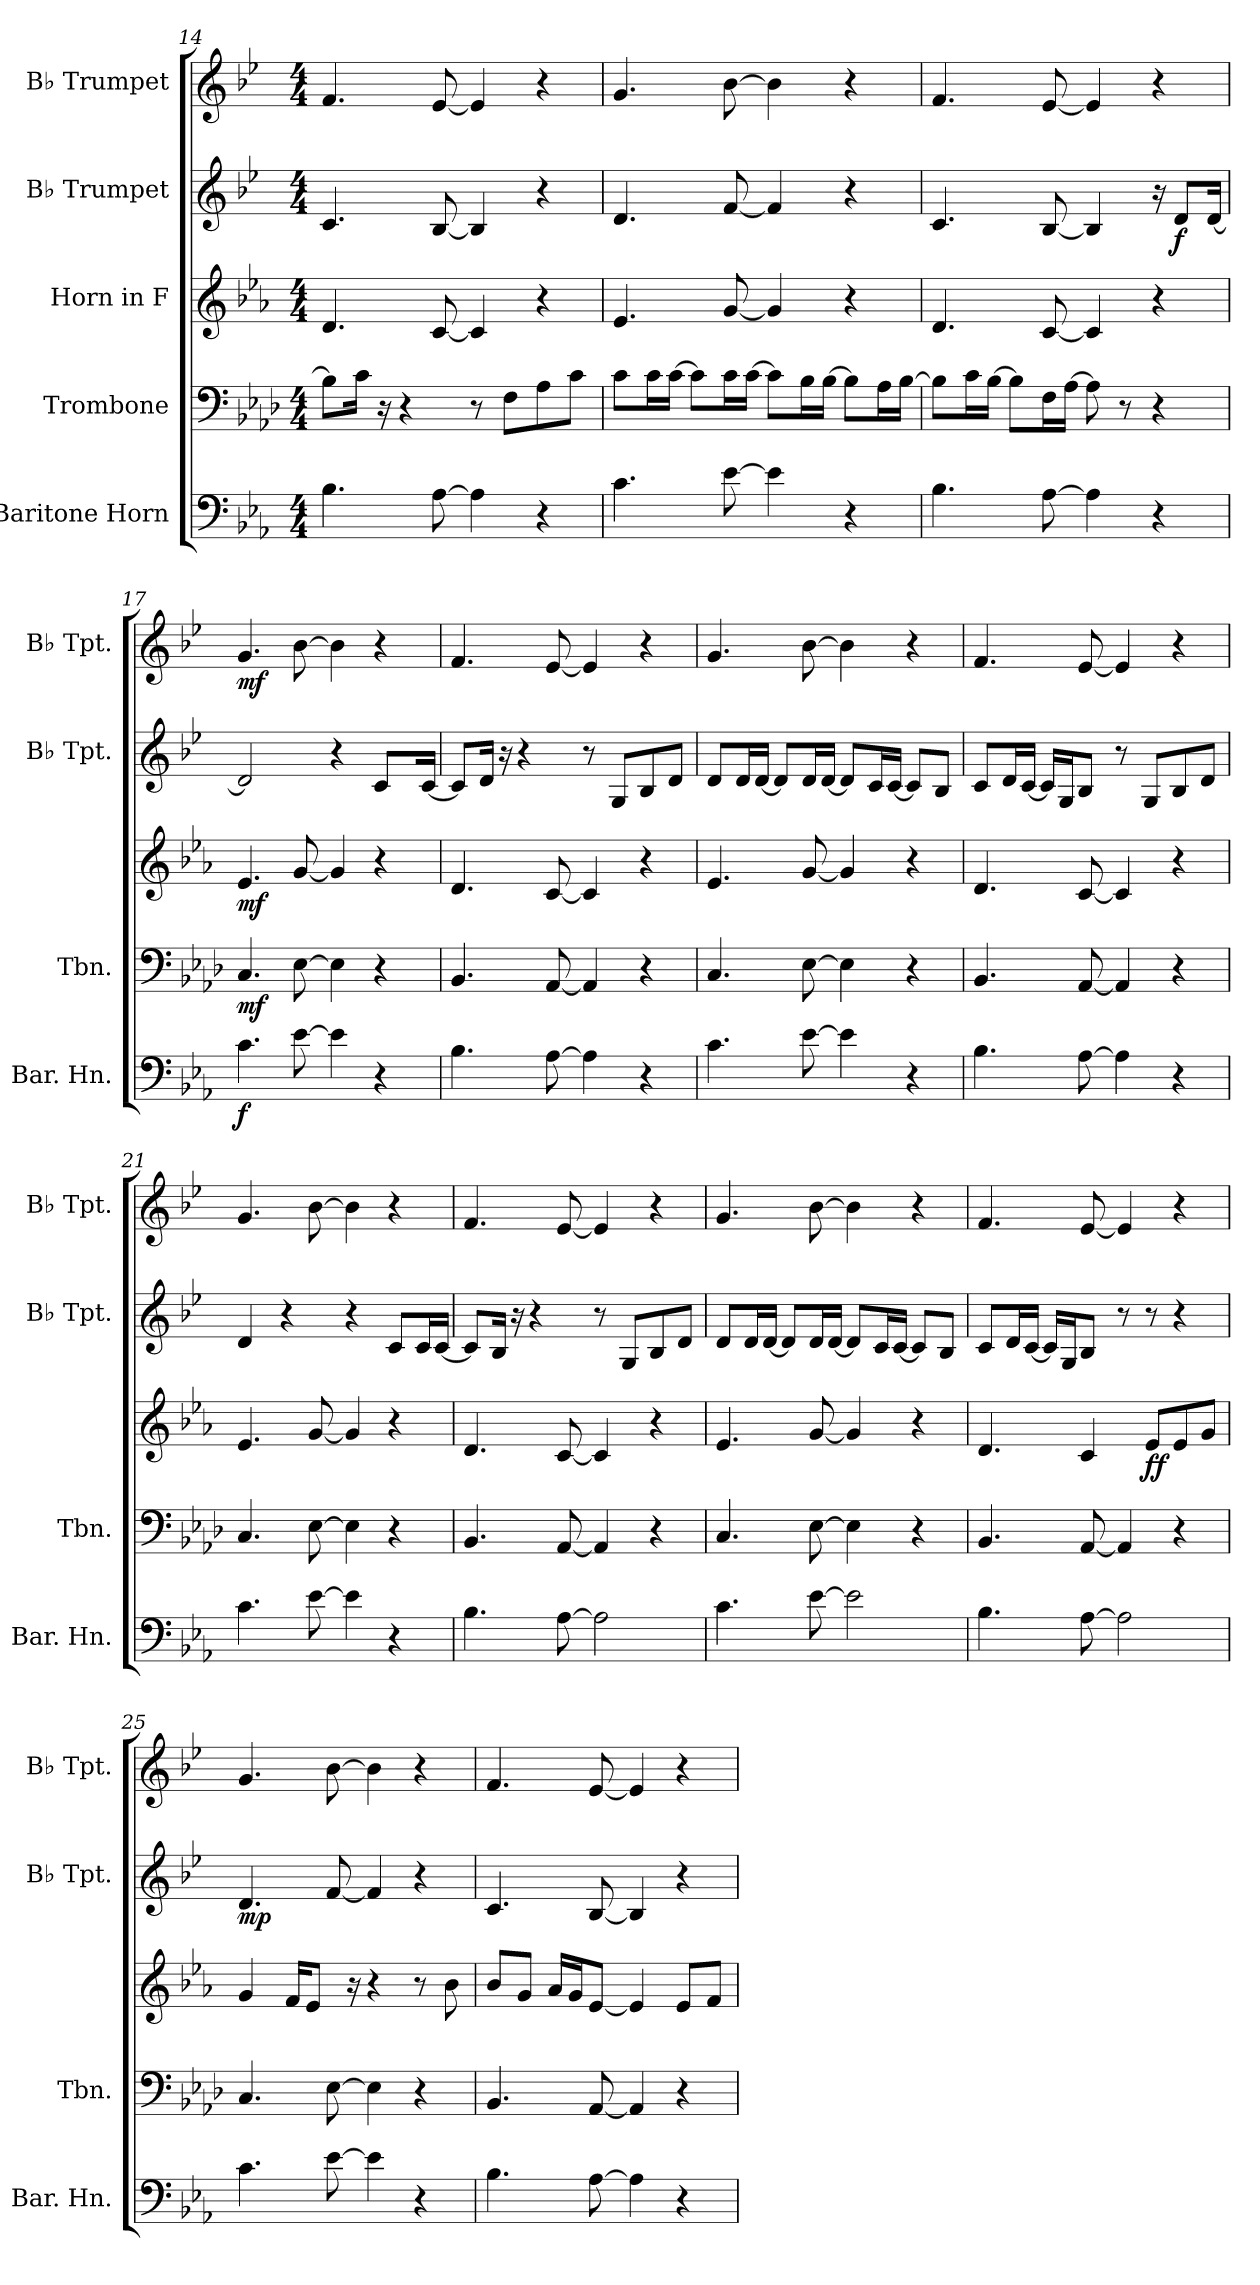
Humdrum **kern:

**kern	**dynam	**kern	**dynam	**kern	**dynam	**kern	**dynam	**kern	**dynam
*part5	*part5	*part4	*part4	*part3	*part3	*part2	*part2	*part1	*part1
*staff5	*staff5	*staff4	*staff4	*staff3	*staff3	*staff2	*staff2	*staff1	*staff1
*I"Baritone Horn	*	*I"Trombone	*	*I"Horn in F	*	*I"B♭ Trumpet	*	*I"B♭ Trumpet	*
*I'Bar. Hn.	*	*I'Tbn.	*	*	*	*I'B♭ Tpt.	*	*I'B♭ Tpt.	*
!!LO:LB:g=z
*clefF4	*	*clefF4	*	*clefG2	*	*clefG2	*	*clefG2	*
*ITrd4c7	*	*	*	*ITrd4c7	*	*ITrd1c2	*	*ITrd1c2	*
*k[b-e-a-d-]	*	*k[b-e-a-d-]	*	*k[b-e-a-d-]	*	*k[b-e-a-d-]	*	*k[b-e-a-d-]	*
*M4/4	*	*M4/4	*	*M4/4	*	*M4/4	*	*M4/4	*
=14	=14	=14	=14	=14	=14	=14	=14	=14	=14
4.E-\	.	8B-\L]	.	4.G/	.	4.B-/	.	4.e-/	.
.	.	16c\Jk	.	.	.	.	.	.	.
.	.	16r	.	.	.	.	.	.	.
.	.	4r	.	.	.	.	.	.	.
[8D-\	.	.	.	[8F/	.	[8A-/	.	[8d-/	.
4D-\]	.	8r	.	4F/]	.	4A-/]	.	4d-/]	.
.	.	8F\L	.	.	.	.	.	.	.
4r	.	8A-\	.	4r	.	4r	.	4r	.
.	.	8c\J	.	.	.	.	.	.	.
=15	=15	=15	=15	=15	=15	=15	=15	=15	=15
4.F\	.	8c\L	.	4.A-/	.	4.c/	.	4.f/	.
.	.	16c\L	.	.	.	.	.	.	.
.	.	[16c\JJ	.	.	.	.	.	.	.
.	.	8c\L]	.	.	.	.	.	.	.
[8A-\	.	16c\L	.	[8c/	.	[8e-/	.	[8a-\	.
.	.	[16c\JJ	.	.	.	.	.	.	.
4A-\]	.	8c\L]	.	4c/]	.	4e-/]	.	4a-\]	.
.	.	16B-\L	.	.	.	.	.	.	.
.	.	[16B-\JJ	.	.	.	.	.	.	.
4r	.	8B-\L]	.	4r	.	4r	.	4r	.
.	.	16A-\L	.	.	.	.	.	.	.
.	.	[16B-\JJ	.	.	.	.	.	.	.
=16	=16	=16	=16	=16	=16	=16	=16	=16	=16
4.E-\	.	8B-\L]	.	4.G/	.	4.B-/	.	4.e-/	.
.	.	16c\L	.	.	.	.	.	.	.
.	.	[16B-\JJ	.	.	.	.	.	.	.
.	.	8B-\L]	.	.	.	.	.	.	.
[8D-\	.	16F\L	.	[8F/	.	[8A-/	.	[8d-/	.
.	.	[16A-\JJ	.	.	.	.	.	.	.
4D-\]	.	8A-\]	.	4F/]	.	4A-/]	.	4d-/]	.
.	.	8r	.	.	.	.	.	.	.
4r	.	4r	.	4r	.	16r	.	4r	.
!	!	!	!	!	!	!	!LO:DY:b	!	!
.	.	.	.	.	.	8c/L	f	.	.
.	.	.	.	.	.	[16c/Jk	.	.	.
!!LO:PB:g=z
=17	=17	=17	=17	=17	=17	=17	=17	=17	=17
!	!LO:DY:b	!	!LO:DY:b	!	!LO:DY:b	!	!	!	!LO:DY:b
4.F\	f	4.C/	mf	4.A-/	mf	2c/]	.	4.f/	mf
[8A-\	.	[8E-\	.	[8c/	.	.	.	[8a-\	.
4A-\]	.	4E-\]	.	4c/]	.	4r	.	4a-\]	.
4r	.	4r	.	4r	.	8B-/L	.	4r	.
.	.	.	.	.	.	16B-/Lyy	.	.	.
.	.	.	.	.	.	[16B-/JJ	.	.	.
=18	=18	=18	=18	=18	=18	=18	=18	=18	=18
4.E-\	.	4.BB-/	.	4.G/	.	8B-/L]	.	4.e-/	.
.	.	.	.	.	.	16c/Jk	.	.	.
.	.	.	.	.	.	16r	.	.	.
.	.	.	.	.	.	4r	.	.	.
[8D-\	.	[8AA-/	.	[8F/	.	.	.	[8d-/	.
4D-\]	.	4AA-/]	.	4F/]	.	8r	.	4d-/]	.
.	.	.	.	.	.	8F/L	.	.	.
4r	.	4r	.	4r	.	8A-/	.	4r	.
.	.	.	.	.	.	8c/J	.	.	.
=19	=19	=19	=19	=19	=19	=19	=19	=19	=19
4.F\	.	4.C/	.	4.A-/	.	8c/L	.	4.f/	.
.	.	.	.	.	.	16c/L	.	.	.
.	.	.	.	.	.	[16c/JJ	.	.	.
.	.	.	.	.	.	8c/L]	.	.	.
[8A-\	.	[8E-\	.	[8c/	.	16c/L	.	[8a-\	.
.	.	.	.	.	.	[16c/JJ	.	.	.
4A-\]	.	4E-\]	.	4c/]	.	8c/L]	.	4a-\]	.
.	.	.	.	.	.	16B-/L	.	.	.
.	.	.	.	.	.	[16B-/JJ	.	.	.
4r	.	4r	.	4r	.	8B-/L]	.	4r	.
.	.	.	.	.	.	8A-/J	.	.	.
!!LO:LB:g=z
=20	=20	=20	=20	=20	=20	=20	=20	=20	=20
4.E-\	.	4.BB-/	.	4.G/	.	8B-/L	.	4.e-/	.
.	.	.	.	.	.	16c/L	.	.	.
.	.	.	.	.	.	[16B-/JJ	.	.	.
.	.	.	.	.	.	16B-/LL]	.	.	.
.	.	.	.	.	.	16F/J	.	.	.
[8D-\	.	[8AA-/	.	[8F/	.	8A-/J	.	[8d-/	.
4D-\]	.	4AA-/]	.	4F/]	.	8r	.	4d-/]	.
.	.	.	.	.	.	8F/L	.	.	.
4r	.	4r	.	4r	.	8A-/	.	4r	.
.	.	.	.	.	.	8c/J	.	.	.
=21	=21	=21	=21	=21	=21	=21	=21	=21	=21
4.F\	.	4.C/	.	4.A-/	.	4c/	.	4.f/	.
.	.	.	.	.	.	4r	.	.	.
[8A-\	.	[8E-\	.	[8c/	.	.	.	[8a-\	.
4A-\]	.	4E-\]	.	4c/]	.	4r	.	4a-\]	.
4r	.	4r	.	4r	.	8B-/L	.	4r	.
.	.	.	.	.	.	16B-/L	.	.	.
.	.	.	.	.	.	[16B-/JJ	.	.	.
=22	=22	=22	=22	=22	=22	=22	=22	=22	=22
4.E-\	.	4.BB-/	.	4.G/	.	8B-/L]	.	4.e-/	.
.	.	.	.	.	.	16A-/Jk	.	.	.
.	.	.	.	.	.	16r	.	.	.
.	.	.	.	.	.	4r	.	.	.
[8D-\	.	[8AA-/	.	[8F/	.	.	.	[8d-/	.
2D-\]	.	4AA-/]	.	4F/]	.	8r	.	4d-/]	.
.	.	.	.	.	.	8F/L	.	.	.
.	.	4r	.	4r	.	8A-/	.	4r	.
.	.	.	.	.	.	8c/J	.	.	.
!!LO:PB:g=z
=23	=23	=23	=23	=23	=23	=23	=23	=23	=23
4.F\	.	4.C/	.	4.A-/	.	8c/L	.	4.f/	.
.	.	.	.	.	.	16c/L	.	.	.
.	.	.	.	.	.	[16c/JJ	.	.	.
.	.	.	.	.	.	8c/L]	.	.	.
[8A-\	.	[8E-\	.	[8c/	.	16c/L	.	[8a-\	.
.	.	.	.	.	.	[16c/JJ	.	.	.
2A-\]	.	4E-\]	.	4c/]	.	8c/L]	.	4a-\]	.
.	.	.	.	.	.	16B-/L	.	.	.
.	.	.	.	.	.	[16B-/JJ	.	.	.
.	.	4r	.	4r	.	8B-/L]	.	4r	.
.	.	.	.	.	.	8A-/J	.	.	.
=24	=24	=24	=24	=24	=24	=24	=24	=24	=24
4.E-\	.	4.BB-/	.	4.G/	.	8B-/L	.	4.e-/	.
.	.	.	.	.	.	16c/L	.	.	.
.	.	.	.	.	.	[16B-/JJ	.	.	.
.	.	.	.	.	.	16B-/LL]	.	.	.
.	.	.	.	.	.	16F/J	.	.	.
[8D-\	.	[8AA-/	.	4F/	.	8A-/J	.	[8d-/	.
2D-\]	.	4AA-/]	.	.	.	8r	.	4d-/]	.
!	!	!	!	!	!LO:DY:b	!	!	!	!
.	.	.	.	8A-/L	ff	8r	.	.	.
.	.	4r	.	8A-/	.	4r	.	4r	.
.	.	.	.	8c/J	.	.	.	.	.
=25	=25	=25	=25	=25	=25	=25	=25	=25	=25
!	!	!	!	!	!	!	!LO:DY:b	!	!
4.F\	.	4.C/	.	4c/	.	4.c/	mp	4.f/	.
.	.	.	.	16B-/KL	.	.	.	.	.
.	.	.	.	8A-/J	.	.	.	.	.
[8A-\	.	[8E-\	.	.	.	[8e-/	.	[8a-\	.
.	.	.	.	16r	.	.	.	.	.
4A-\]	.	4E-\]	.	4r	.	4e-/]	.	4a-\]	.
4r	.	4r	.	8r	.	4r	.	4r	.
.	.	.	.	8e-\	.	.	.	.	.
=26	=26	=26	=26	=26	=26	=26	=26	=26	=26
4.E-\	.	4.BB-/	.	8e-/L	.	4.B-/	.	4.e-/	.
.	.	.	.	8c/J	.	.	.	.	.
.	.	.	.	16d-/LL	.	.	.	.	.
.	.	.	.	16c/J	.	.	.	.	.
[8D-\	.	[8AA-/	.	[8A-/J	.	[8A-/	.	[8d-/	.
4D-\]	.	4AA-/]	.	4A-/]	.	4A-/]	.	4d-/]	.
4r	.	4r	.	8A-/L	.	4r	.	4r	.
.	.	.	.	8B-/J	.	.	.	.	.
=	=	=	=	=	=	=	=	=	=
*-	*-	*-	*-	*-	*-	*-	*-	*-	*-
